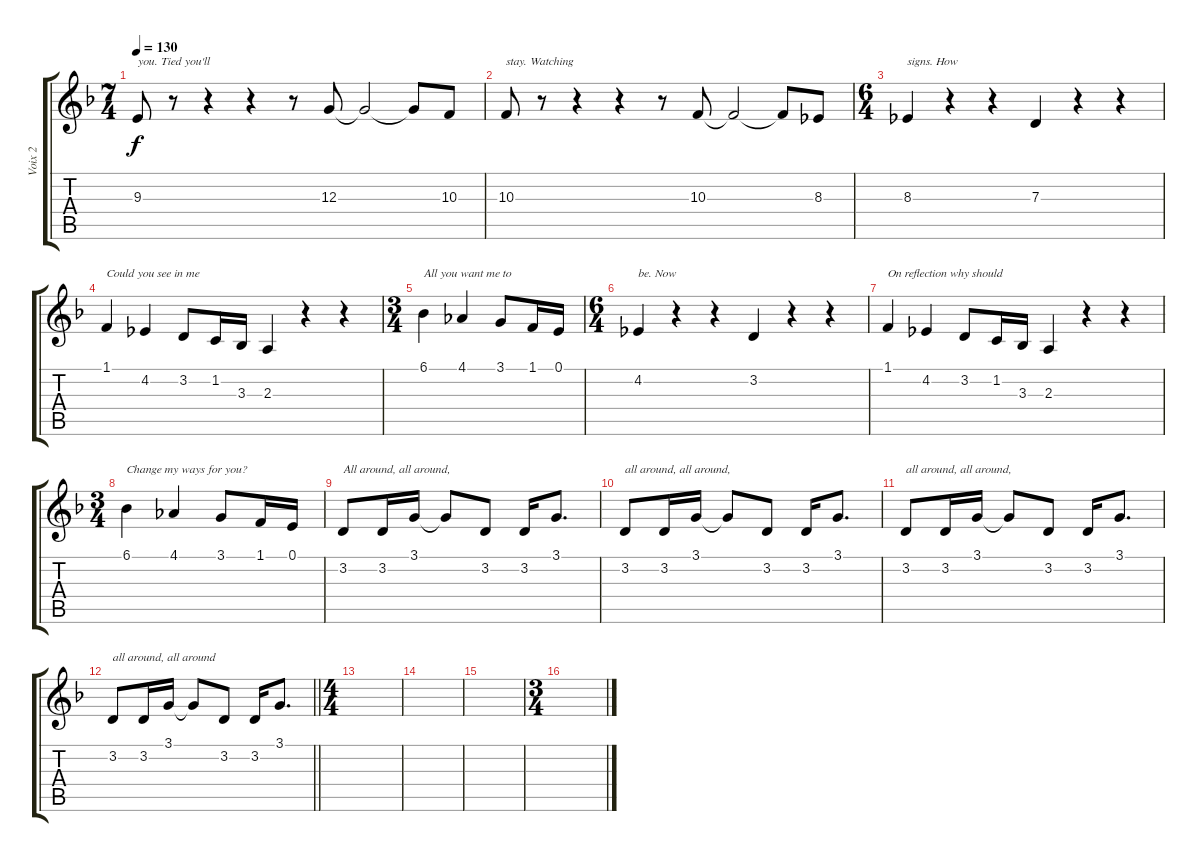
\track ("Voix 2" "Voix 2") {instrument lead2sawtooth}
\staff {score tabs}
\tuning (E4 B3 G3 D3 A2 E2) {hide}
\ts (7 4)
\tempo 130
\clef g2
\ks dminor
9.3.8{txt "you. Tied you'll" dy f} r.8 r.4 r.4 r.8 12.3.8 12.3{t}.2 12.3{t}.8 10.3.8 |
10.3.8{txt "stay. Watching"} r.8 r.4 r.4 r.8 10.3.8 10.3{t}.2 10.3{t}.8 8.3.8 |
\ts (6 4)
8.3.4{txt "signs. How"} r.4 r.4 7.3.4 r.4 r.4 |
1.1.4{txt "Could you see in me"} 4.2.4 3.2.8 1.2.16 3.3.16 2.3.4 r.4 r.4 |
\ts (3 4)
6.1.4{txt "All you want me to"} 4.1.4 3.1.8 1.1.16 0.1.16 |
\ts (6 4)
4.2.4{txt "be. Now"} r.4 r.4 3.2.4 r.4 r.4 |
1.1.4{txt "On reflection why should"} 4.2.4 3.2.8 1.2.16 3.3.16 2.3.4 r.4 r.4 |
\ts (3 4)
6.1.4{txt "Change my ways for you?"} 4.1.4 3.1.8 1.1.16 0.1.16 |
3.2.8{txt "All around, all around, "} 3.2.16 3.1.16 3.1{t}.8 3.2.8 3.2.16 3.1.8{d} |
3.2.8{txt "all around, all around, "} 3.2.16 3.1.16 3.1{t}.8 3.2.8 3.2.16 3.1.8{d} |
3.2.8{txt "all around, all around, "} 3.2.16 3.1.16 3.1{t}.8 3.2.8 3.2.16 3.1.8{d} |
\barLineRight lightlight
3.2.8{txt "all around, all around"} 3.2.16 3.1.16 3.1{t}.8 3.2.8 3.2.16 3.1.8{d} |
\ts (4 4)
|
|
|
\ts (3 4)
